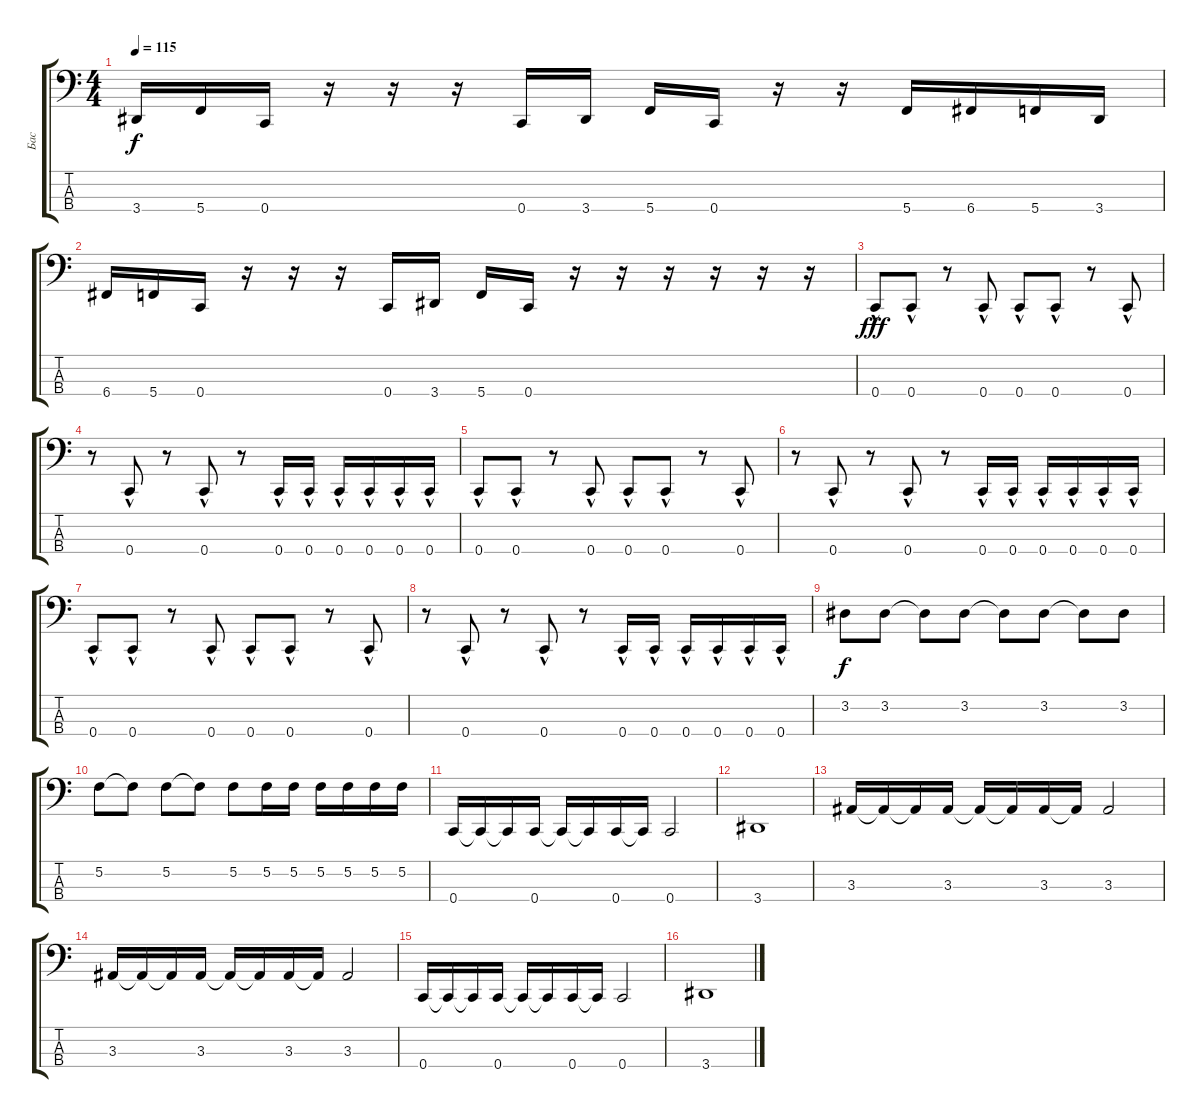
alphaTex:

\track ("Бас" "Бас") {instrument electricbassfinger}
\staff {score tabs}
\tuning (F2 C2 G1 C1) {hide}
\ts (4 4)
\tempo 115
\clef f4
\ks c
3.4.16{dy f} 5.4.16 0.4.16 r.16 r.16 r.16 0.4.16 3.4.16 5.4.16 0.4.16 r.16 r.16 5.4.16 6.4.16 5.4.16 3.4.16 |
6.4.16 5.4.16 0.4.16 r.16 r.16 r.16 0.4.16{instrument slapbass2} 3.4.16 5.4.16 0.4.16 r.16 r.16 r.16 r.16 r.16 r.16 |
0.4{hac}.8{dy fff} 0.4{hac}.8 r.8 0.4{hac}.8 0.4{hac}.8 0.4{hac}.8 r.8 0.4{hac}.8 |
r.8 0.4{hac}.8 r.8 0.4{hac}.8 r.8 0.4{hac}.16 0.4{hac}.16 0.4{hac}.16 0.4{hac}.16 0.4{hac}.16 0.4{hac}.16 |
0.4{hac}.8 0.4{hac}.8 r.8 0.4{hac}.8 0.4{hac}.8 0.4{hac}.8 r.8 0.4{hac}.8 |
r.8 0.4{hac}.8 r.8 0.4{hac}.8 r.8 0.4{hac}.16 0.4{hac}.16 0.4{hac}.16 0.4{hac}.16 0.4{hac}.16 0.4{hac}.16 |
0.4{hac}.8 0.4{hac}.8 r.8 0.4{hac}.8 0.4{hac}.8 0.4{hac}.8 r.8 0.4{hac}.8 |
r.8 0.4{hac}.8 r.8 0.4{hac}.8 r.8 0.4{hac}.16 0.4{hac}.16 0.4{hac}.16 0.4{hac}.16 0.4{hac}.16 0.4{hac}.16 |
3.2.8{dy f} 3.2.8 3.2{t}.8 3.2.8 3.2{t}.8 3.2.8 3.2{t}.8 3.2.8 |
5.2.8 5.2{t}.8 5.2.8 5.2{t}.8 5.2.8 5.2.16 5.2.16 5.2.16 5.2.16 5.2.16 5.2.16 |
0.4.16 0.4{t}.16 0.4{t}.16 0.4.16 0.4{t}.16 0.4{t}.16 0.4.16 0.4{t}.16 0.4.2 |
3.4.1 |
3.3.16 3.3{t}.16 3.3{t}.16 3.3.16 3.3{t}.16 3.3{t}.16 3.3.16 3.3{t}.16 3.3.2 |
3.3.16 3.3{t}.16 3.3{t}.16 3.3.16 3.3{t}.16 3.3{t}.16 3.3.16 3.3{t}.16 3.3.2 |
0.4.16 0.4{t}.16 0.4{t}.16 0.4.16 0.4{t}.16 0.4{t}.16 0.4.16 0.4{t}.16 0.4.2 |
3.4.1
